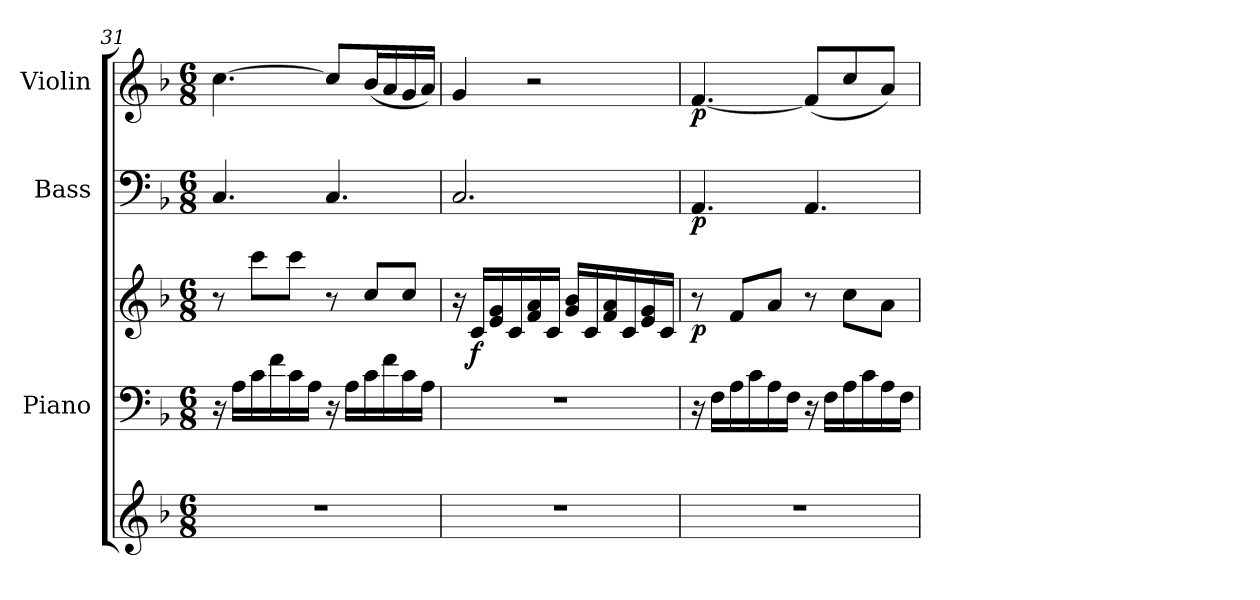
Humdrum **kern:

**kern	**kern	**kern	**dynam	**kern	**dynam	**kern	**dynam
*part4	*part3	*part3	*part3	*part2	*part2	*part1	*part1
*staff5	*staff4	*staff3	*staff3/4	*staff2	*staff2	*staff1	*staff1
*	*I"Piano	*	*	*I"Bass	*	*I"Violin	*
*	*I'Pno.	*	*	*I'Bs.	*	*I'Vln.	*
!!LO:LB:g=z
*clefG2	*clefF4	*clefG2	*	*clefF4	*	*clefG2	*
*	*	*	*	*ITrd7c12	*	*	*
*k[b-]	*k[b-]	*k[b-]	*	*k[b-]	*	*k[b-]	*
*F:	*F:	*F:	*	*F:	*	*F:	*
*M6/8	*M6/8	*M6/8	*	*M6/8	*	*M6/8	*
=31	=31	=31	=31	=31	=31	=31	=31
2.r	16r	8r	.	4.CC/	.	[4.cc\	.
.	16A\LL	.	.	.	.	.	.
.	16c\	8ccc\L	.	.	.	.	.
.	16f\	.	.	.	.	.	.
.	16c\	8ccc\J	.	.	.	.	.
.	16A\JJ	.	.	.	.	.	.
.	16r	8r	.	4.CC/	.	8cc/L]	.
.	16A\LL	.	.	.	.	.	.
.	16c\	8cc/L	.	.	.	(<16b-/L	.
.	16f\	.	.	.	.	16a/	.
.	16c\	8cc/J	.	.	.	16g/	.
.	16A\JJ	.	.	.	.	16a/JJ)	.
=32	=32	=32	=32	=32	=32	=32	=32
2.r	2.r	16r	.	2.CC/	.	4g/	.
!	!	!	!LO:DY:b	!	!	!	!
.	.	16c/LL	f	.	.	.	.
.	.	16e/ 16g/	.	.	.	.	.
.	.	16c/	.	.	.	.	.
.	.	16f/ 16a/	.	.	.	2r	.
.	.	16c/JJ	.	.	.	.	.
.	.	16g/ 16b-/LL	.	.	.	.	.
.	.	16c/	.	.	.	.	.
.	.	16f/ 16a/	.	.	.	.	.
.	.	16c/	.	.	.	.	.
.	.	16e/ 16g/	.	.	.	.	.
.	.	16c/JJ	.	.	.	.	.
=33	=33	=33	=33	=33	=33	=33	=33
!	!	!	!LO:DY:b	!	!LO:DY:b	!	!LO:DY:b
2.r	16r	8r	p	4.AAA/	p	[4.f/	p
.	16F\LL	.	.	.	.	.	.
.	16A\	8f/L	.	.	.	.	.
.	16c\	.	.	.	.	.	.
.	16A\	8a/J	.	.	.	.	.
.	16F\JJ	.	.	.	.	.	.
.	16r	8r	.	4.AAA/	.	(<8f/L]	.
.	16F\LL	.	.	.	.	.	.
.	16A\	8cc\L	.	.	.	8cc/	.
.	16c\	.	.	.	.	.	.
.	16A\	8a\J	.	.	.	8a/J)	.
.	16F\JJ	.	.	.	.	.	.
=	=	=	=	=	=	=	=
*-	*-	*-	*-	*-	*-	*-	*-
